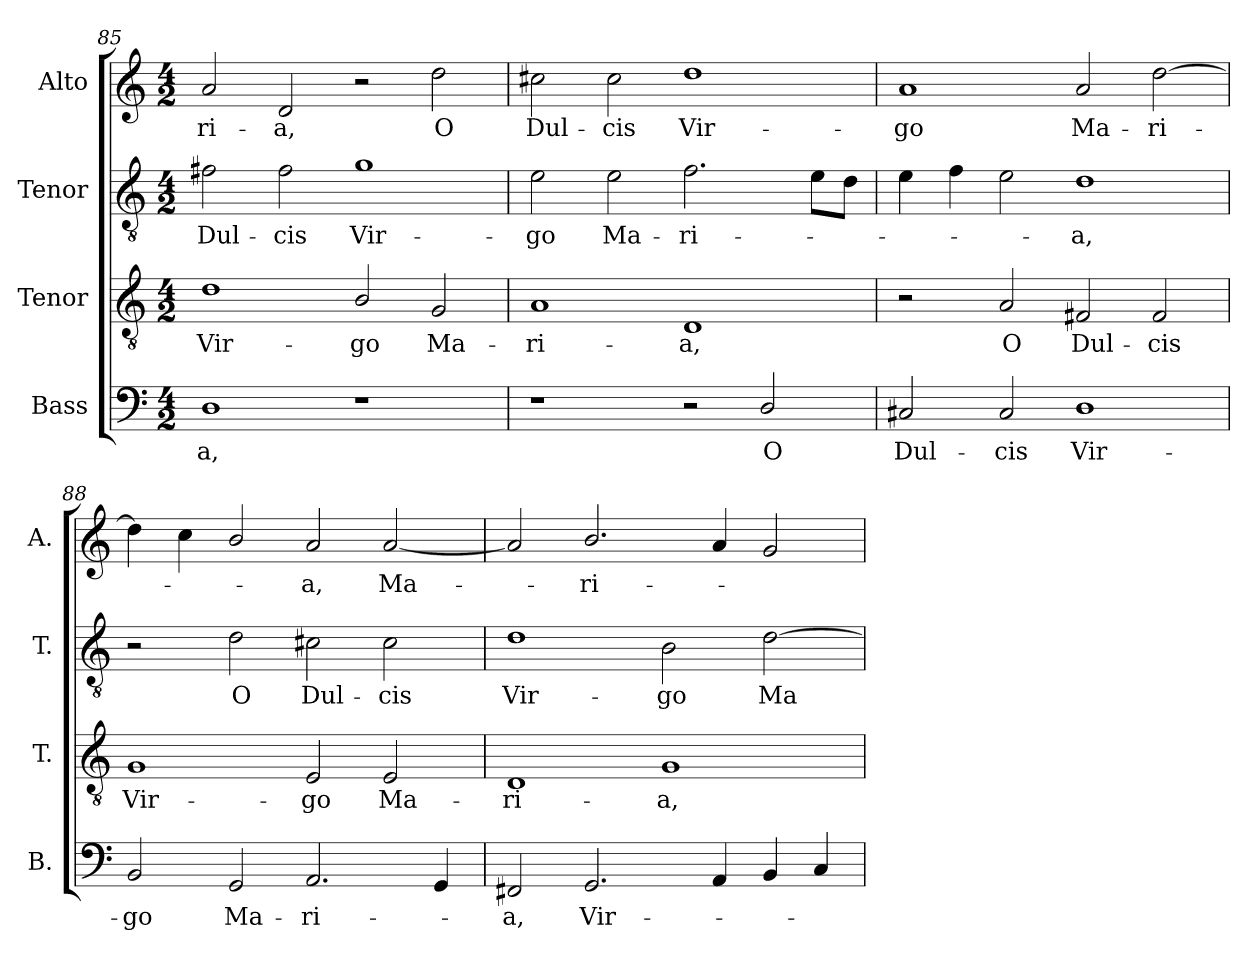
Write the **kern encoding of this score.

**kern	**text	**kern	**text	**kern	**text	**kern	**text
*part4	*part4	*part3	*part3	*part2	*part2	*part1	*part1
*staff4	*staff4	*staff3	*staff3	*staff2	*staff2	*staff1	*staff1
*I"Bass	*	*I"Tenor	*	*I"Tenor	*	*I"Alto	*
*I'B.	*	*I'T.	*	*I'T.	*	*I'A.	*
*clefF4	*	*clefGv2	*	*clefGv2	*	*clefG2	*
*	*	*ITrd7c12	*	*ITrd7c12	*	*	*
*k[]	*	*k[]	*	*k[]	*	*k[]	*
*C:	*	*C:	*	*C:	*	*C:	*
*M4/2	*	*M4/2	*	*M4/2	*	*M4/2	*
=85	=85	=85	=85	=85	=85	=85	=85
!	!LO:LY:b:color=#000000	!	!	!	!	!	!
!	!	!	!LO:LY:b:color=#000000	!	!	!	!
!	!	!	!	!	!LO:LY:b:color=#000000	!	!
!	!	!	!	!	!	!	!LO:LY:b:color=#000000
1Di	-a,	1Di	Vir-	2F#Xi\	Dul-	2ai/	-ri-
!	!	!	!	!	!LO:LY:b:color=#000000	!	!
!	!	!	!	!	!	!	!LO:LY:b:color=#000000
.	.	.	.	2F#i\	-cis	2di/	-a,
!	!	!	!LO:LY:b:color=#000000	!	!	!	!
!	!	!	!	!	!LO:LY:b:color=#000000	!	!
1r	.	2BBi/	-go	1Gi	Vir-	2r	.
!	!	!	!LO:LY:b:color=#000000	!	!	!	!
!	!	!	!	!	!	!	!LO:LY:b:color=#000000
.	.	2GGi/	Ma-	.	.	2ddi\	O
=86	=86	=86	=86	=86	=86	=86	=86
!	!	!	!LO:LY:b:color=#000000	!	!	!	!
!	!	!	!	!	!LO:LY:b:color=#000000	!	!
!	!	!	!	!	!	!	!LO:LY:b:color=#000000
1r	.	1AAi	-ri-	2Ei\	-go	2cc#Xi\	Dul-
!	!	!	!	!	!LO:LY:b:color=#000000	!	!
!	!	!	!	!	!	!	!LO:LY:b:color=#000000
.	.	.	.	2Ei\	Ma-	2cc#i\	-cis
!	!	!	!LO:LY:b:color=#000000	!	!	!	!
!	!	!	!	!	!LO:LY:b:color=#000000	!	!
!	!	!	!	!	!	!	!LO:LY:b:color=#000000
2r	.	1DDi	-a,	2.Fi\	-ri-	1ddi	Vir-
!	!LO:LY:b:color=#000000	!	!	!	!	!	!
2Di/	O	.	.	.	.	.	.
.	.	.	.	8Ei\L	.	.	.
.	.	.	.	8Di\J	.	.	.
=87	=87	=87	=87	=87	=87	=87	=87
!	!LO:LY:b:color=#000000	!	!	!	!	!	!
!	!	!	!	!	!	!	!LO:LY:b:color=#000000
2C#Xi/	Dul-	2r	.	4Ei\	.	1ai	-go
.	.	.	.	4Fi\	.	.	.
!	!LO:LY:b:color=#000000	!	!	!	!	!	!
!	!	!	!LO:LY:b:color=#000000	!	!	!	!
2C#i/	-cis	2AAi/	O	2Ei\	.	.	.
!	!LO:LY:b:color=#000000	!	!	!	!	!	!
!	!	!	!LO:LY:b:color=#000000	!	!	!	!
!	!	!	!	!	!LO:LY:b:color=#000000	!	!
!	!	!	!	!	!	!	!LO:LY:b:color=#000000
1Di	Vir-	2FF#Xi/	Dul-	1Di	-a,	2ai/	Ma-
!	!	!	!LO:LY:b:color=#000000	!	!	!	!
!	!	!	!	!	!	!	!LO:LY:b:color=#000000
.	.	2FF#i/	-cis	.	.	[2ddi\	-ri-
=88	=88	=88	=88	=88	=88	=88	=88
!	!LO:LY:b:color=#000000	!	!	!	!	!	!
!	!	!	!LO:LY:b:color=#000000	!	!	!	!
2BBi/	-go	1GGi	Vir-	2r	.	4ddi\]	.
.	.	.	.	.	.	4cci\	.
!	!LO:LY:b:color=#000000	!	!	!	!	!	!
!	!	!	!	!	!LO:LY:b:color=#000000	!	!
2GGi/	Ma-	.	.	2Di\	O	2bi/	.
!	!LO:LY:b:color=#000000	!	!	!	!	!	!
!	!	!	!LO:LY:b:color=#000000	!	!	!	!
!	!	!	!	!	!LO:LY:b:color=#000000	!	!
!	!	!	!	!	!	!	!LO:LY:b:color=#000000
2.AAi/	-ri-	2EEi/	-go	2C#Xi\	Dul-	2ai/	-a,
!	!	!	!LO:LY:b:color=#000000	!	!	!	!
!	!	!	!	!	!LO:LY:b:color=#000000	!	!
!	!	!	!	!	!	!	!LO:LY:b:color=#000000
.	.	2EEi/	Ma-	2C#i\	-cis	[2ai/	Ma-
4GGi/	.	.	.	.	.	.	.
!!LO:LB:g=z
=89	=89	=89	=89	=89	=89	=89	=89
!	!LO:LY:b:color=#000000	!	!	!	!	!	!
!	!	!	!LO:LY:b:color=#000000	!	!	!	!
!	!	!	!	!	!LO:LY:b:color=#000000	!	!
2FF#Xi/	-a,	1DDi	-ri-	1Di	Vir-	2ai/]	.
!	!LO:LY:b:color=#000000	!	!	!	!	!	!
!	!	!	!	!	!	!	!LO:LY:b:color=#000000
2.GGi/	Vir-	.	.	.	.	2.bi/	-ri-
!	!	!	!LO:LY:b:color=#000000	!	!	!	!
!	!	!	!	!	!LO:LY:b:color=#000000	!	!
.	.	1GGi	-a,	2BBi\	-go	.	.
4AAi/	.	.	.	.	.	4ai/	.
!	!	!	!	!	!LO:LY:b:color=#000000	!	!
4BBi/	.	.	.	[2Di\	Ma-	2gi/	.
4Ci/	.	.	.	.	.	.	.
=	=	=	=	=	=	=	=
*-	*-	*-	*-	*-	*-	*-	*-
